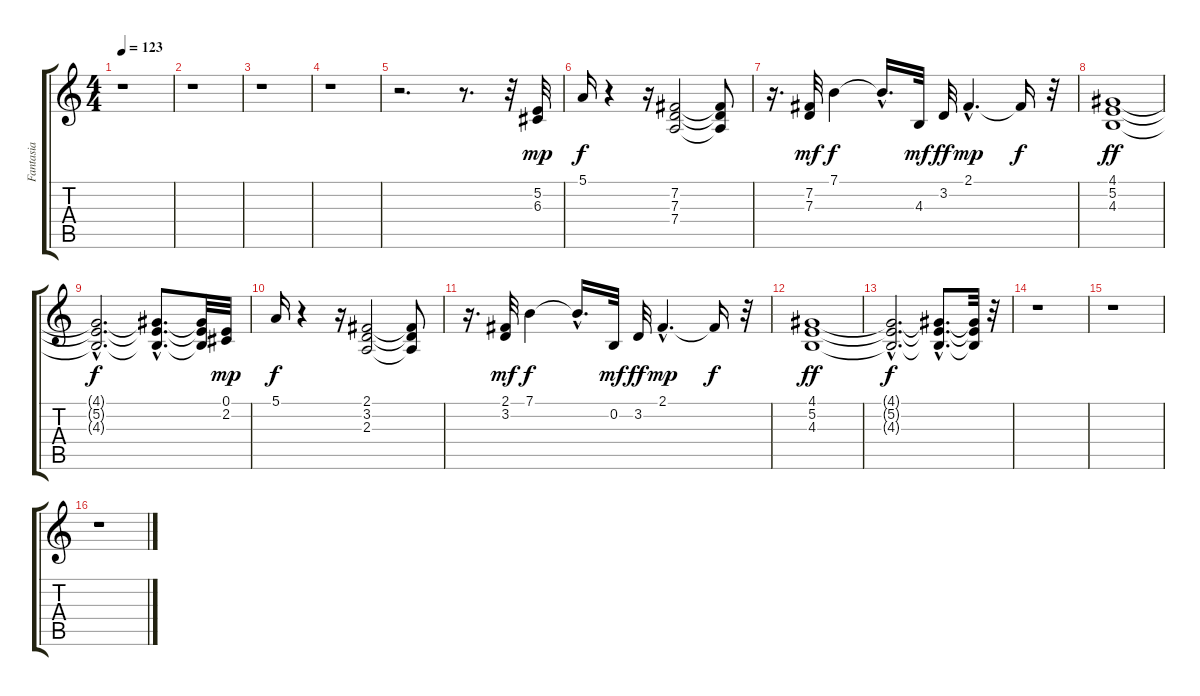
\track ("Fantasia" "Fantasia") {instrument pad1newage}
\staff {score tabs}
\tuning (E4 B3 G3 D3 A2 E2) {hide}
\ts (4 4)
\tempo 123
\clef g2
\ks c
r.1{dy mp instrument pad1newage} |
r.1 |
r.1 |
r.1 |
r.2{d} r.8{d} r.32 (5.2 6.3).32 |
5.1.16{dy f} r.4 r.16 (7.2 7.3 7.4).2 (7.2{t} 7.3{t} 7.4{t}).8 |
r.16{d} (7.2 7.3).32{dy mf} 7.1.4{dy f} 7.1{hac t}.16{d} 4.3.32{dy mf} 3.2.32{dy ff} 2.1{hac}.4{d dy mp} 2.1{t}.16{dy f} r.32 |
(4.1 5.2 4.3).1{dy ff} |
(4.1{hac t} 5.2{hac t} 4.3{hac t}).2{d dy f} (4.1{hac t} 5.2{hac t} 4.3{hac t}).8{d} (4.1{t} 5.2{t} 4.3{t}).32 (0.1 2.2).32{dy mp} |
5.1.16{dy f} r.4 r.16 (2.1 3.2 2.3).2 (2.1{t} 3.2{t} 2.3{t}).8 |
r.16{d} (2.1 3.2).32{dy mf} 7.1.4{dy f} 7.1{hac t}.16{d} 0.2.32{dy mf} 3.2.32{dy ff} 2.1{hac}.4{d dy mp} 2.1{t}.16{dy f} r.32 |
(4.1 5.2 4.3).1{dy ff} |
(4.1{hac t} 5.2{hac t} 4.3{hac t}).2{d dy f} (4.1{hac t} 5.2{hac t} 4.3{hac t}).8{d} (4.1{t} 5.2{t} 4.3{t}).32 r.32 |
r.1 |
r.1 |
r.1
